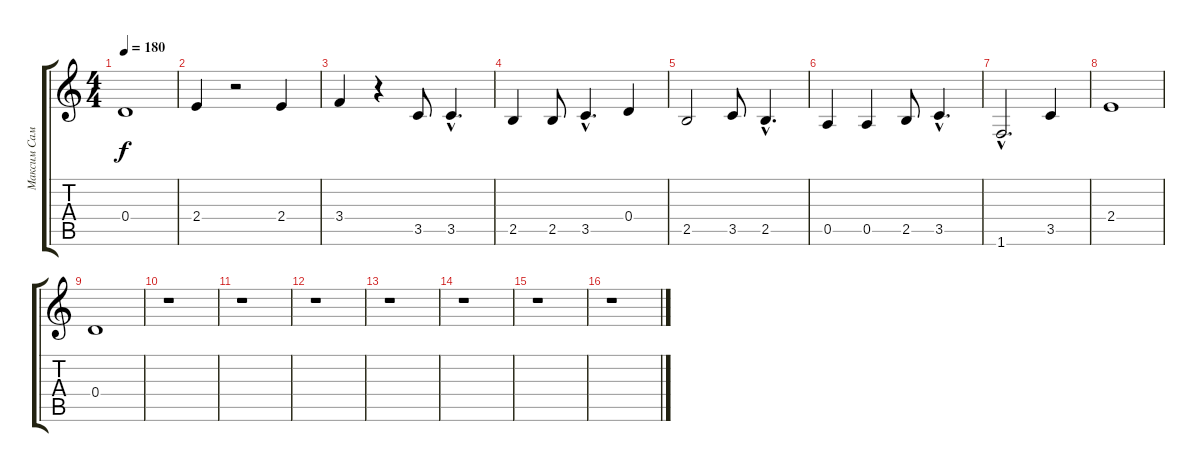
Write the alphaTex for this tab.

\track ("Максим Самосват" "Максим Сам") {instrument contrabass}
\staff {score tabs}
\tuning (E4 B3 G3 D3 A2 E2) {hide}
\ts (4 4)
\tempo 180
\clef g2
\ks c
0.4.1{dy f} |
2.4.4 r.2 2.4.4 |
3.4.4 r.4 3.5.8 3.5{hac}.4{d} |
2.5.4 2.5.8 3.5{hac}.4{d} 0.4.4 |
2.5.2 3.5.8 2.5{hac}.4{d} |
0.5.4 0.5.4 2.5.8 3.5{hac}.4{d} |
1.6{hac}.2{d} 3.5.4 |
2.4.1 |
0.4.1 |
r.1 |
r.1 |
r.1 |
r.1 |
r.1 |
r.1 |
r.1
